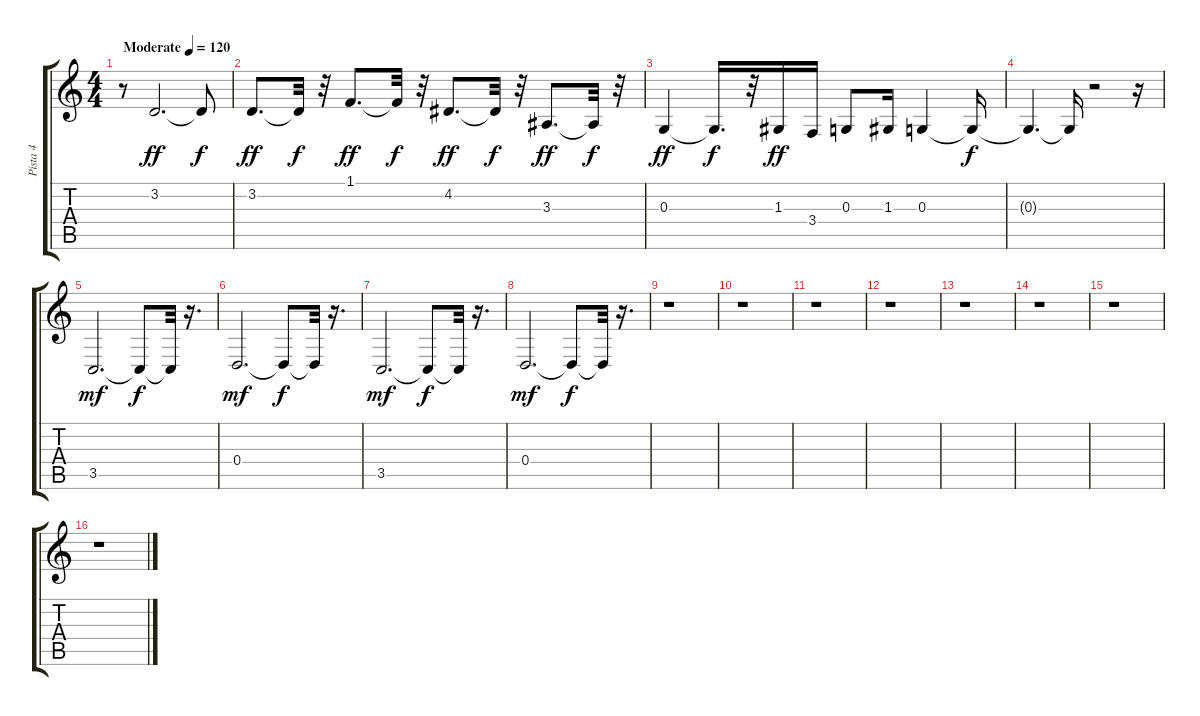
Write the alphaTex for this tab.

\track ("Pista 4" "Pista 4") {instrument cello}
\staff {score tabs}
\tuning (E4 B3 G3 D3 A2 E2) {hide}
\ts (4 4)
\tempo (120 "Moderate")
\clef g2
\ks c
r.8{dy ff instrument cello} 3.2.2{d} 3.2{t}.8{dy f} |
3.2.8{d dy ff} 3.2{t}.32{dy f} r.32 1.1.8{d dy ff} 1.1{t}.32{dy f} r.32 4.2.8{d dy ff} 4.2{t}.32{dy f} r.32 3.3.8{d dy ff} 3.3{t}.32{dy f} r.32 |
0.3.4{dy ff} 0.3{t}.16{d dy f} r.32 1.3.16{dy ff} 3.4.16 0.3.8 1.3.16 0.3.4 0.3{t}.16{dy f} |
0.3{t}.4{d} 0.3{t}.16 r.2 r.16 |
3.5.2{d dy mf} 3.5{t}.8{dy f} 3.5{t}.32 r.16{d} |
0.4.2{d dy mf} 0.4{t}.8{dy f} 0.4{t}.32 r.16{d} |
3.5.2{d dy mf} 3.5{t}.8{dy f} 3.5{t}.32 r.16{d} |
0.4.2{d dy mf} 0.4{t}.8{dy f} 0.4{t}.32 r.16{d} |
r.1 |
r.1 |
r.1 |
r.1 |
r.1 |
r.1 |
r.1 |
r.1
